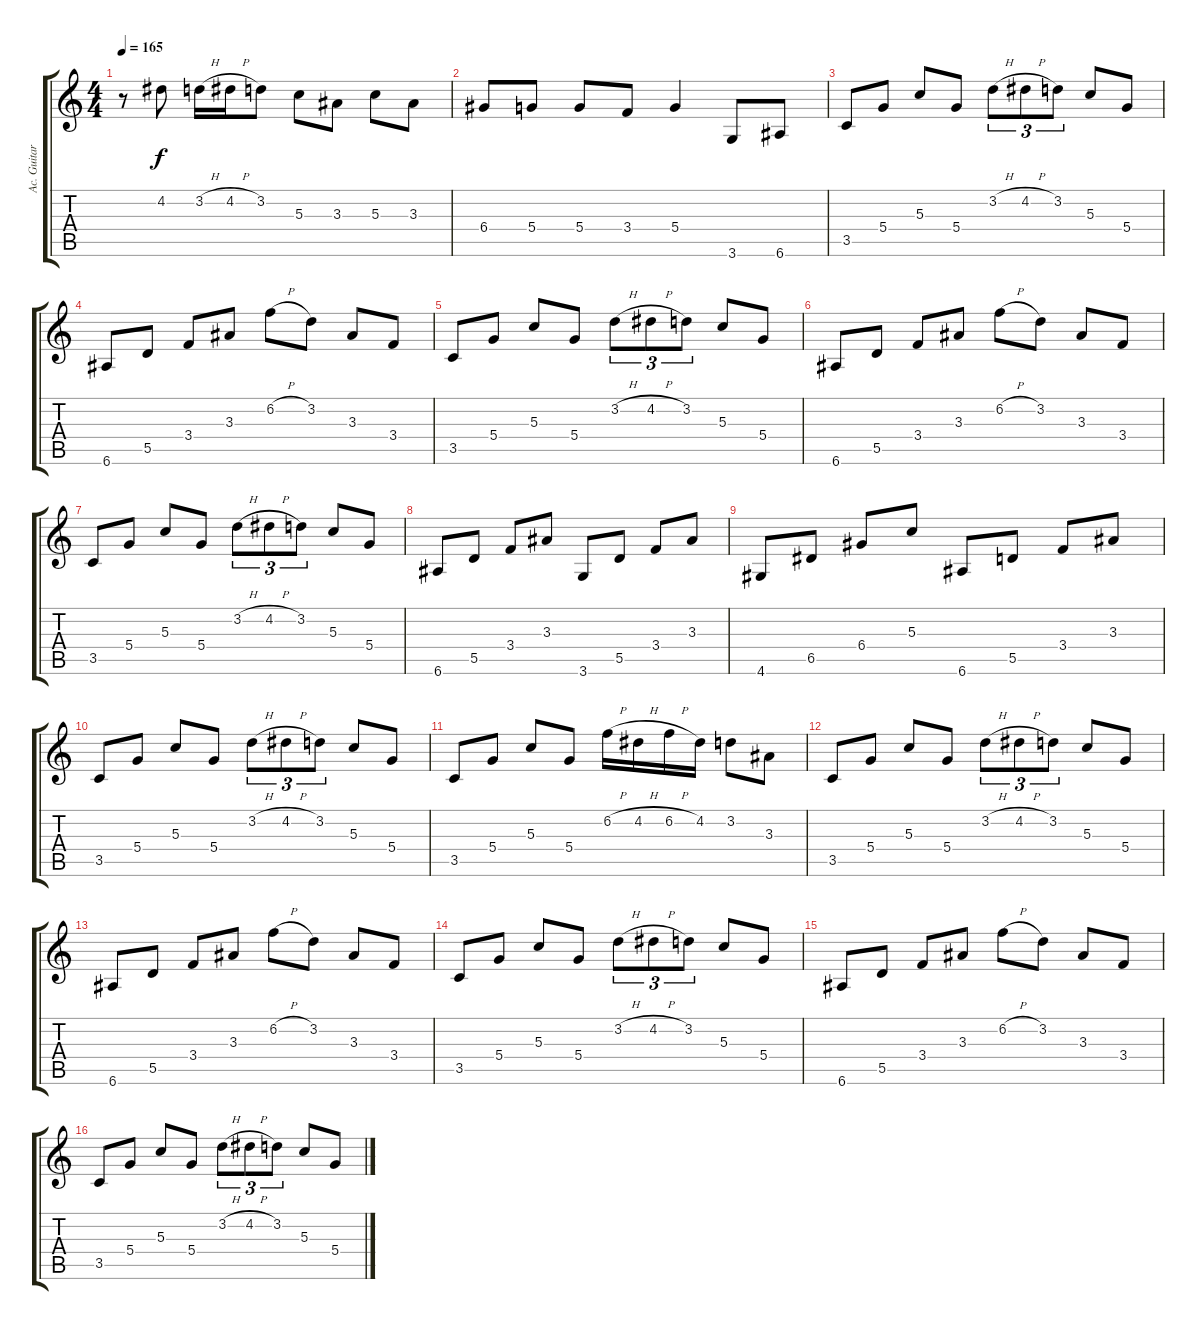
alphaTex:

\track ("Ac. Guitar 2" "Ac. Guitar") {instrument acousticguitarsteel}
\staff {score tabs}
\tuning (E4 B3 G3 D3 A2 E2) {hide}
\ts (4 4)
\tempo 165
\clef g2
\ks c
r.8{dy f} 4.2.8 3.2{h}.16 4.2{h}.16 3.2.8 5.3.8 3.3.8 5.3.8 3.3.8 |
6.4.8 5.4.8 5.4.8 3.4.8 5.4.4 3.6.8 6.6.8 |
3.5.8 5.4.8 5.3.8 5.4.8 3.2{h}.8{tu (3 2)} 4.2{h}.8{tu (3 2)} 3.2.8{tu (3 2)} 5.3.8 5.4.8 |
6.6.8 5.5.8 3.4.8 3.3.8 6.2{h}.8 3.2.8 3.3.8 3.4.8 |
3.5.8 5.4.8 5.3.8 5.4.8 3.2{h}.8{tu (3 2)} 4.2{h}.8{tu (3 2)} 3.2.8{tu (3 2)} 5.3.8 5.4.8 |
6.6.8 5.5.8 3.4.8 3.3.8 6.2{h}.8 3.2.8 3.3.8 3.4.8 |
3.5.8 5.4.8 5.3.8 5.4.8 3.2{h}.8{tu (3 2)} 4.2{h}.8{tu (3 2)} 3.2.8{tu (3 2)} 5.3.8 5.4.8 |
6.6.8 5.5.8 3.4.8 3.3.8 3.6.8 5.5.8 3.4.8 3.3.8 |
4.6.8 6.5.8 6.4.8 5.3.8 6.6.8 5.5.8 3.4.8 3.3.8 |
3.5.8 5.4.8 5.3.8 5.4.8 3.2{h}.8{tu (3 2)} 4.2{h}.8{tu (3 2)} 3.2.8{tu (3 2)} 5.3.8 5.4.8 |
3.5.8 5.4.8 5.3.8 5.4.8 6.2{h}.16 4.2{h}.16 6.2{h}.16 4.2.16 3.2.8 3.3.8 |
3.5.8 5.4.8 5.3.8 5.4.8 3.2{h}.8{tu (3 2)} 4.2{h}.8{tu (3 2)} 3.2.8{tu (3 2)} 5.3.8 5.4.8 |
6.6.8 5.5.8 3.4.8 3.3.8 6.2{h}.8 3.2.8 3.3.8 3.4.8 |
3.5.8 5.4.8 5.3.8 5.4.8 3.2{h}.8{tu (3 2)} 4.2{h}.8{tu (3 2)} 3.2.8{tu (3 2)} 5.3.8 5.4.8 |
6.6.8 5.5.8 3.4.8 3.3.8 6.2{h}.8 3.2.8 3.3.8 3.4.8 |
3.5.8 5.4.8 5.3.8 5.4.8 3.2{h}.8{tu (3 2)} 4.2{h}.8{tu (3 2)} 3.2.8{tu (3 2)} 5.3.8 5.4.8
